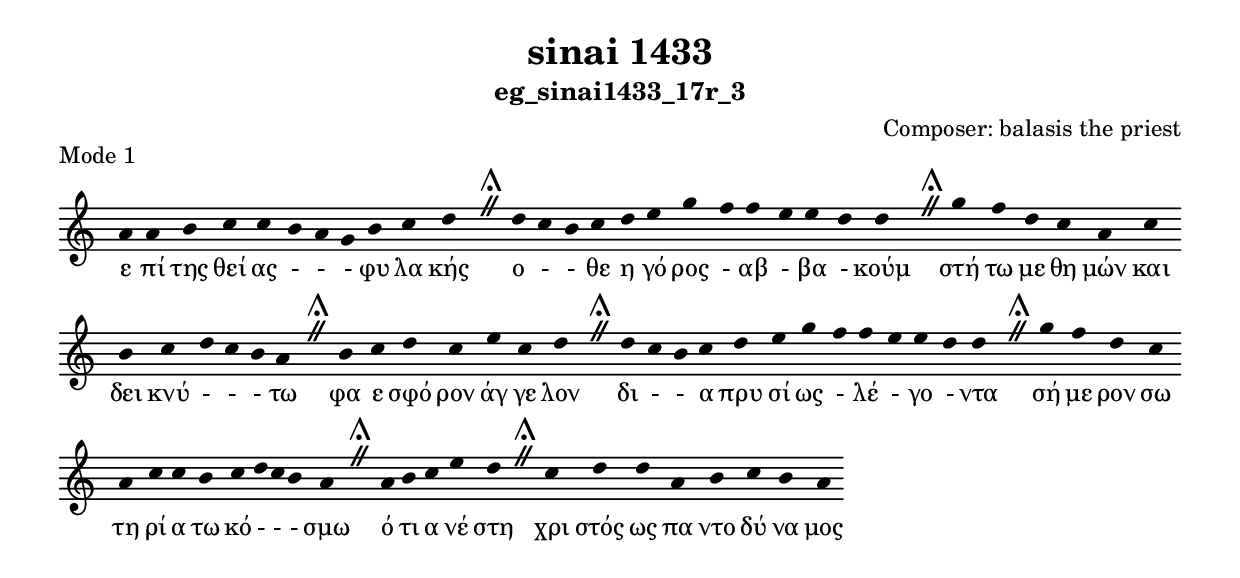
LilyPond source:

\include "gregorian.ly"

	\header {
 	  title = "sinai 1433"
	  subtitle = "eg_sinai1433_17r_3"
	  composer = "Composer: balasis the priest"
	  piece = "Mode 1"
	}

	chant = {
	  a'4 a'4 b'4 c''4 c''4 b'4 a'4 g'4 b'4 c''4 d''4 \divisioMaior
 d''4 c''4 b'4 c''4 d''4 e''4 g''4 f''4 f''4 e''4 e''4 d''4 d''4 \divisioMaior
 g''4 f''4 d''4 c''4 a'4 c''4 b'4 c''4 d''4 c''4 b'4 a'4 \divisioMaior
 b'4 c''4 d''4 c''4 e''4 c''4 d''4 \divisioMaior
 d''4 c''4 b'4 c''4 d''4 e''4 g''4 f''4 f''4 e''4 e''4 d''4 d''4 \divisioMaior
 g''4 f''4 d''4 c''4 a'4 c''4 c''4 b'4 c''4 d''4 c''4 b'4 a'4 \divisioMaior
 a'4 b'4 c''4 e''4 d''4 \divisioMaior
 c''4 d''4 d''4 a'4 b'4 c''4 b'4 a'4\finalis
	}

	verba = \lyricmode {ε πί της θεί ας -  -  - φυ λα κής 
ο -  - θε η γό ρος - αβ - βα - κούμ 
στή τω με θη μών και δει κνύ -  -  - τω 
φα ε σφό ρον άγ γε λον 
δι -  - α πρυ σί ως - λέ - γο - ντα 
σή με ρον σω τη ρί α τω κό -  -  - σμω 
ό τι α νέ στη 
χρι στός ως πα ντο δύ να μος 
	}


	\score {
	  \new Staff <<
	  \new Voice = "melody" \chant
	  \new Lyrics = "one" \lyricsto melody \verba
	  >>
	  \layout {
	    \context {
	      \Staff
	      \remove "Time_signature_engraver"
	      \remove "Bar_engraver"
	    }
	    \context {
	      \Voice
	      \remove "Stem_engraver"
	    }
	  }
	}